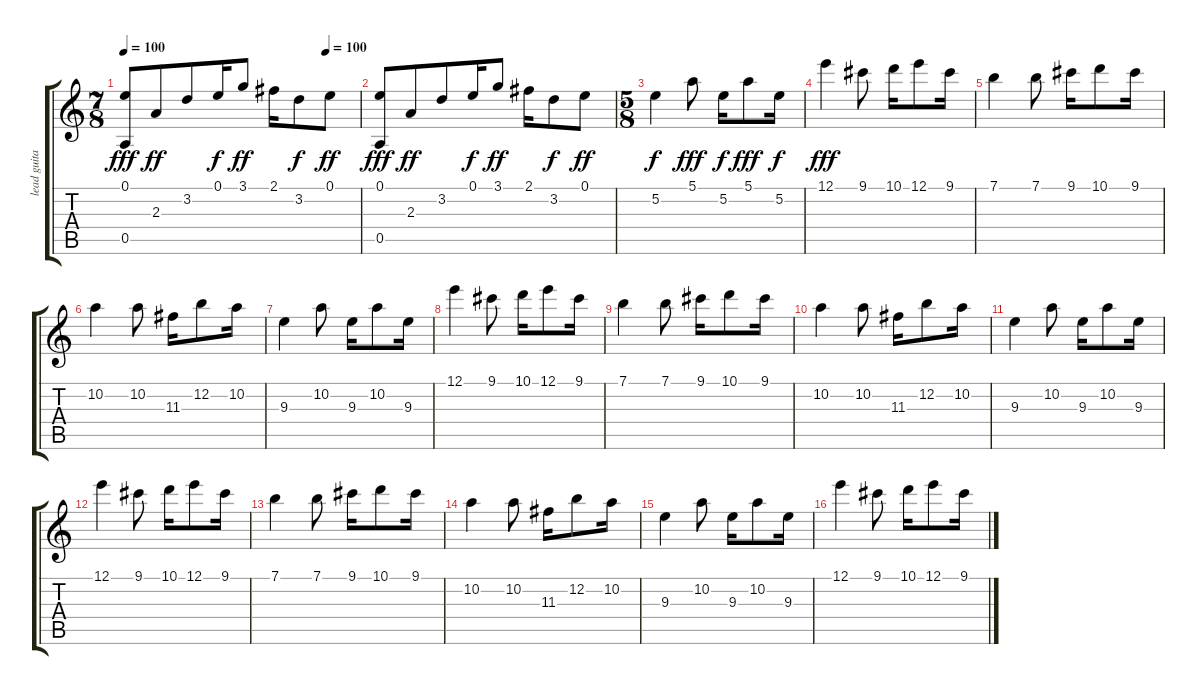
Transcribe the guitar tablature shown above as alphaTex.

\track ("lead guitar" "lead guita") {instrument overdrivenguitar}
\staff {score tabs}
\tuning (E4 B3 G3 D3 A2 E2) {hide}
\ts (7 8)
\tempo 100
\tempo (100 0.8571428571428571)
\clef g2
\ks c
(0.1 0.5).8{dy fff} 2.3.8{dy ff} 3.2.8 0.1.16{dy f} 3.1.8{dy ff} 2.1.16 3.2.8{dy f} 0.1.8{dy ff} |
(0.1 0.5).8{dy fff} 2.3.8{dy ff} 3.2.8 0.1.16{dy f} 3.1.8{dy ff} 2.1.16 3.2.8{dy f} 0.1.8{dy ff} |
\ts (5 8)
5.2.4{dy f} 5.1.8{dy fff} 5.2.16{dy f} 5.1.8{dy fff} 5.2.16{dy f} |
12.1.4{dy fff} 9.1.8 10.1.16 12.1.8 9.1.16 |
7.1.4 7.1.8 9.1.16 10.1.8 9.1.16 |
10.2.4 10.2.8 11.3.16 12.2.8 10.2.16 |
9.3.4 10.2.8 9.3.16 10.2.8 9.3.16 |
12.1.4 9.1.8 10.1.16 12.1.8 9.1.16 |
7.1.4 7.1.8 9.1.16 10.1.8 9.1.16 |
10.2.4 10.2.8 11.3.16 12.2.8 10.2.16 |
9.3.4 10.2.8 9.3.16 10.2.8 9.3.16 |
12.1.4 9.1.8 10.1.16 12.1.8 9.1.16 |
7.1.4 7.1.8 9.1.16 10.1.8 9.1.16 |
10.2.4 10.2.8 11.3.16 12.2.8 10.2.16 |
9.3.4 10.2.8 9.3.16 10.2.8 9.3.16 |
12.1.4 9.1.8 10.1.16 12.1.8 9.1.16
